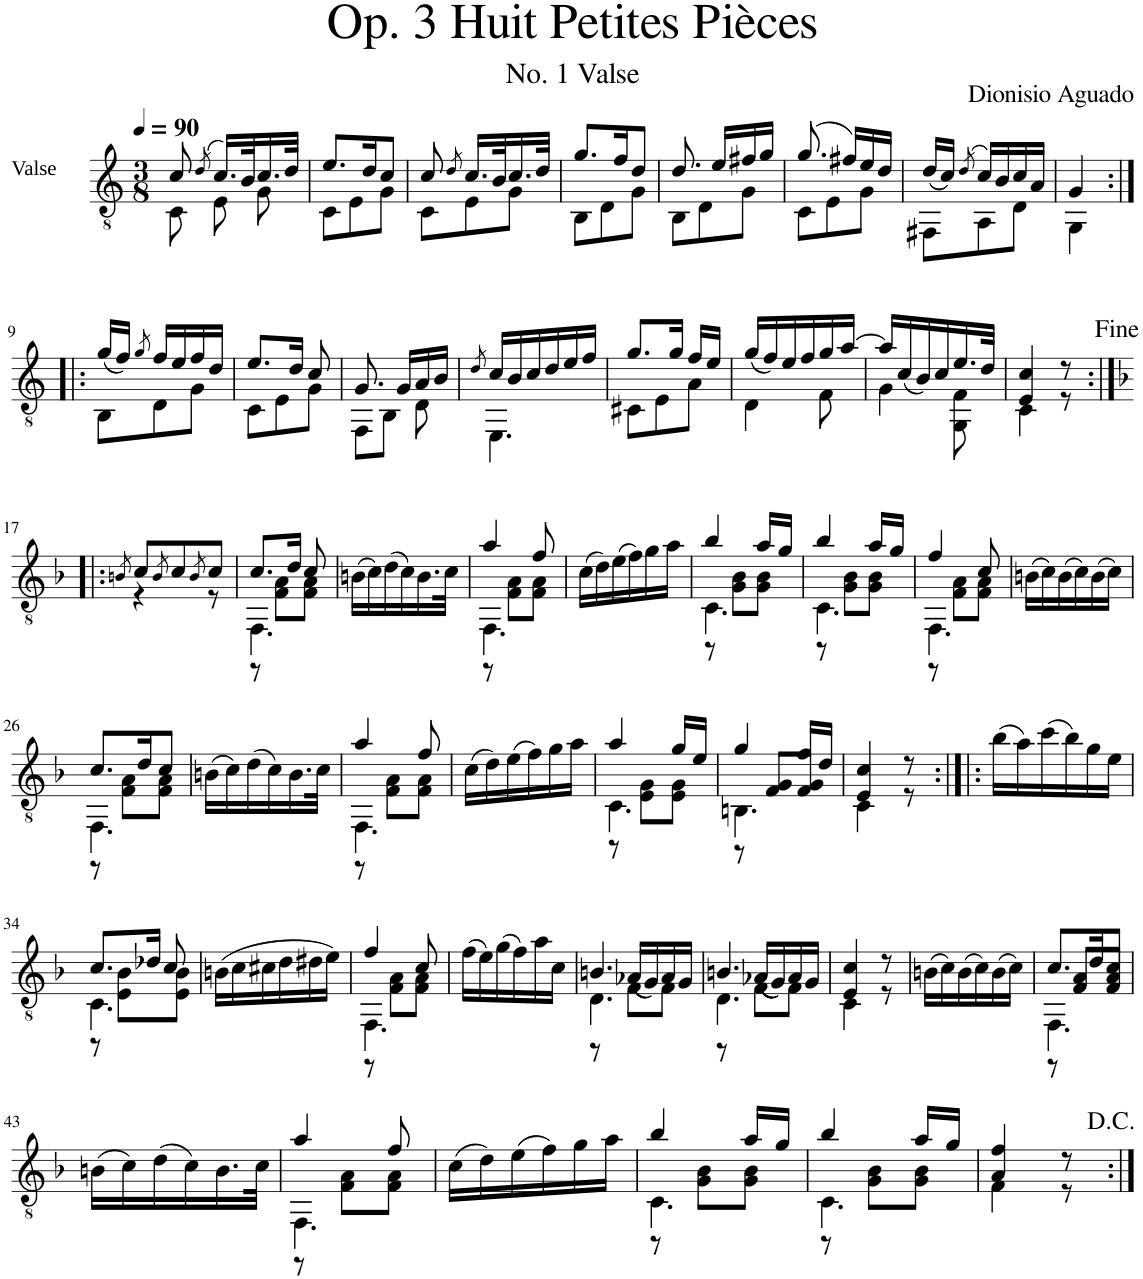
**kern
*part1
*staff1
*I"Classical Guitar
*I'Guit.
*clefGv2
*k[]
*M3/8
*MM90
=1
*^
8c/	8C\
(8qd/	.
16.c/LL)	8E\
32B/K	.
16.c/	8G\
32d/JJk	.
=2	=2
8.e/L	8C\L
.	8E\
16d/K	.
8c/J	8G\J
=3	=3
8c/	8C\L
8qd/	.
16.c/LL	8E\
32B/K	.
16.c/	8G\J
32d/JJk	.
=4	=4
8.g/L	8BB\L
.	8D\
16f/K	.
8d/J	8G\J
=5	=5
8.d/	8BB\L
.	8D\
16e/LL	.
16f#X/	8G\J
16g/JJ	.
=6	=6
(8.g/	8C\L
.	8E\
16f#X/LL)	.
16e/	8G\J
16d/JJ	.
=7	=7
(<16d/LL	8FF#X\L
16c/JJ)	.
(8qd/	.
16c/LL)	8AA\
16B/	.
16c/	8D\J
16A/JJ	.
=8	=8
4G/	4GG\
!!LO:LB:g=z	!!
=9:|!|:	=9:|!|:
(<16g/LL	8BB\L
16f/JJ)	.
8qg/	.
16f/LL	8D\
16e/	.
16f/	8G\J
16d/JJ	.
=10	=10
8.e/L	8C\L
.	8E\
16d/Jk	.
8c/	8G\J
=11	=11
8.G/	8FF\L
.	8BB\J
16G/LL	.
16A/	8D\
16B/JJ	.
=12	=12
8qd/	.
16c/LL	4.EE\
16B/	.
16c/	.
16d/	.
16e/	.
16f/JJ	.
=13	=13
8.g/L	8C#X\L
.	8E\
16g/Jk	.
16f/LL	8A\J
16e/JJ	.
=14	=14
(<16g/LL	4D\
16f/)	.
16e/	.
16f/	.
16g/	8F\
[16a/JJ	.
=15	=15
16a/LL]	4G\
(<16c/	.
16B/)	.
16c/	.
16.e/	8GG\ 8F\
32d/JJk	.
=16	=16
4E/ 4c/	4C\
8r	8r
!!LO:LB:g=z	!!
=17:|!|:	=17:|!|:
*k[b-]	*
8qBn/	.
8c/L	4r
8qB/	.
8c/	.
8qB/	.
8c/J	8r
=18	=18
*	*^
8.c/L	4.FF\	8r
.	.	8F\ 8A\L
16d/Jk	.	.
8c/	.	8F\ 8A\J
*v	*v	*v
=19
(16Bn\LL
16c\)
(16d\
16c\)
16.B\
32c\JJk
=20
*^
*	*^
4a/	4.FF\	8r
.	.	8F\ 8A\L
8f/	.	8F\ 8A\J
*v	*v	*v
=21
(16c\LL
16d\)
(16e\
16f\)
16g\
16a\JJ
=22
*^
*	*^
4b-/	4.C\	8r
.	.	8G\ 8B-\L
16a/LL	.	8G\ 8B-\J
16g/JJ	.	.
=23	=23	=23
4b-/	4.C\	8r
.	.	8G\ 8B-\L
16a/LL	.	8G\ 8B-\J
16g/JJ	.	.
=24	=24	=24
4f/	4.FF\	8r
.	.	8F\ 8A\L
8c/	.	8F\ 8A\J
*v	*v	*v
=25
(16Bn\LL
16c\)
(16B\
16c\)
(16B\
16c\JJ)
!!LO:LB:g=z
=26
*^
*	*^
8.c/L	4.FF\	8r
.	.	8F\ 8A\L
16d/K	.	.
8c/J	.	8F\ 8A\J
*v	*v	*v
=27
(16Bn\LL
16c\)
(16d\
16c\)
16.B\
32c\JJk
=28
*^
*	*^
4a/	4.FF\	8r
.	.	8F\ 8A\L
8f/	.	8F\ 8A\J
*v	*v	*v
=29
(16c\LL
16d\)
(16e\
16f\)
16g\
16a\JJ
=30
*^
*	*^
4a/	4.C\	8r
.	.	8E\ 8G\L
16g/LL	.	8E\ 8G\J
16e/JJ	.	.
=31	=31	=31
4g/	4.BBn\	8r
.	.	8F/ 8G/L
16f/LL	.	8F/ 8G/J
16d/JJ	.	.
*	*v	*v
=32	=32
4E/ 4c/	4C\
8r	8r
*v	*v
=33:|!|:
(16b-\LL
16a\)
(16cc\
16b-\)
16g\
16e\JJ
!!LO:LB:g=z
=34
*^
*	*^
8.c/L	4.C\	8r
.	.	8E\ 8B-\L
16d-X/Jk	.	.
8c/	.	8E\ 8B-\J
*v	*v	*v
=35
(16Bn\LL
16c\
16c#X\
16d\
16d#X\
16e\JJ)
=36
*^
*	*^
4f/	4.FF\	8r
.	.	8F\ 8A\L
8c/	.	8F\ 8A\J
*v	*v	*v
=37
(16f\LL
16e\)
(16g\
16f\)
16a\
16c\JJ
=38
*^
*	*^
*	*	*^
4.Bn/	4.D\	8ryy	8r
.	.	8F\L	((16A-X/LL
.	.	.	16G/))
.	.	8F\J	16A-/
.	.	.	16G/JJ
=39	=39	=39	=39
4.Bn/	4.D\	8ryy	8r
.	.	8F\L	(((16A-X/LL
.	.	.	16G/)))
.	.	8F\J	16A-/
.	.	.	16G/JJ
*	*v	*v	*v
=40	=40
4E/ 4c/	4C\
8r	8r
*v	*v
=41
(16Bn\LL
16c\)
(16B\
16c\)
(16B\
16c\JJ)
=42
*^
*	*^
8.c/L	4.FF\	8r
.	.	8F/ 8A/L
16d/K	.	.
8c/J	.	8F/ 8A/J
*v	*v	*v
!!LO:LB:g=z
=43
(16Bn\LL
16c\)
(16d\
16c\)
16.B\
32c\JJk
=44
*^
*	*^
4a/	4.FF\	8r
.	.	8F\ 8A\L
8f/	.	8F\ 8A\J
*v	*v	*v
=45
(16c\LL
16d\)
(16e\
16f\)
16g\
16a\JJ
=46
*^
*	*^
4b-/	4.C\	8r
.	.	8G\ 8B-\L
16a/LL	.	8G\ 8B-\J
16g/JJ	.	.
=47	=47	=47
4b-/	4.C\	8r
.	.	8G\ 8B-\L
16a/LL	.	8G\ 8B-\J
16g/JJ	.	.
*	*v	*v
=48	=48
4A/ 4f/	4F\
8r	8r
*v	*v
=:|!
*-
